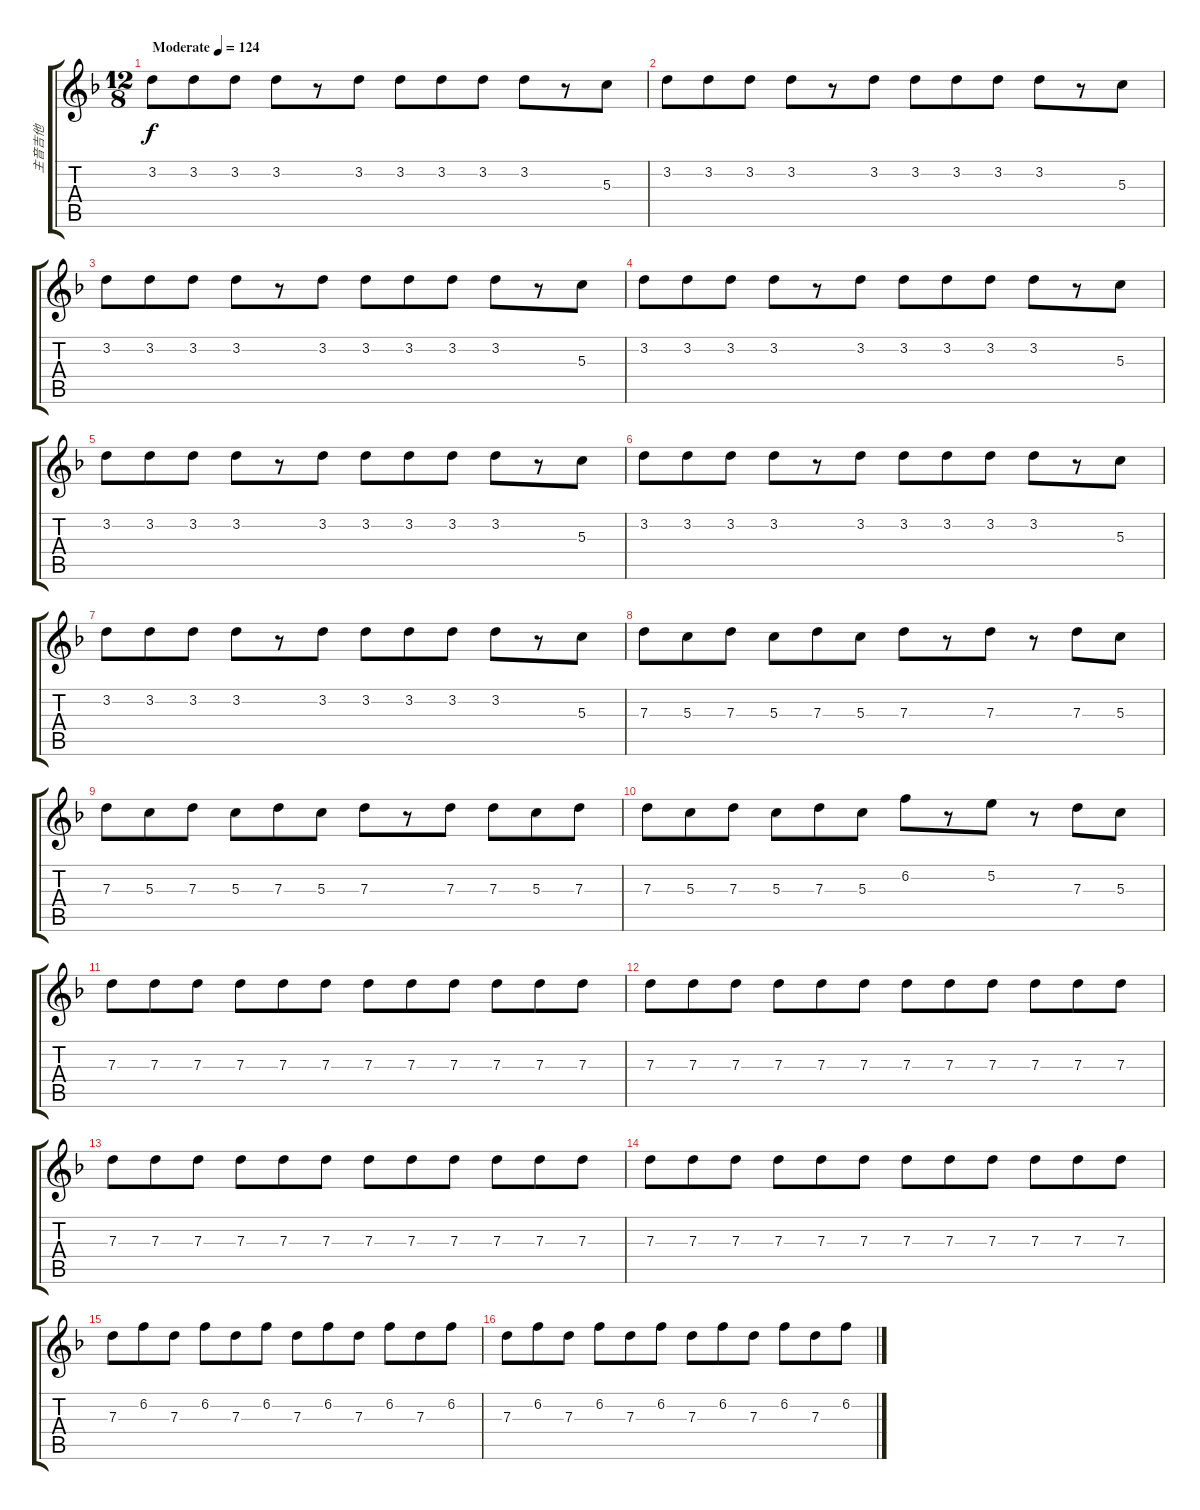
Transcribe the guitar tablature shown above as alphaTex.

\track ("主音吉他" "主音吉他") {instrument electricguitarjazz}
\staff {score tabs}
\tuning (E4 B3 G3 D3 A2 E2) {hide}
\ts (12 8)
\tempo (124 "Moderate")
\clef g2
\ks f
3.2.8{dy f instrument electricguitarjazz} 3.2.8 3.2.8 3.2.8 r.8 3.2.8 3.2.8 3.2.8 3.2.8 3.2.8 r.8 5.3.8 |
3.2.8 3.2.8 3.2.8 3.2.8 r.8 3.2.8 3.2.8 3.2.8 3.2.8 3.2.8 r.8 5.3.8 |
3.2.8 3.2.8 3.2.8 3.2.8 r.8 3.2.8 3.2.8 3.2.8 3.2.8 3.2.8 r.8 5.3.8 |
3.2.8 3.2.8 3.2.8 3.2.8 r.8 3.2.8 3.2.8 3.2.8 3.2.8 3.2.8 r.8 5.3.8 |
3.2.8 3.2.8 3.2.8 3.2.8 r.8 3.2.8 3.2.8 3.2.8 3.2.8 3.2.8 r.8 5.3.8 |
3.2.8 3.2.8 3.2.8 3.2.8 r.8 3.2.8 3.2.8 3.2.8 3.2.8 3.2.8 r.8 5.3.8 |
3.2.8 3.2.8 3.2.8 3.2.8 r.8 3.2.8 3.2.8 3.2.8 3.2.8 3.2.8 r.8 5.3.8 |
7.3.8 5.3.8 7.3.8 5.3.8 7.3.8 5.3.8 7.3.8 r.8 7.3.8 r.8 7.3.8 5.3.8 |
7.3.8 5.3.8 7.3.8 5.3.8 7.3.8 5.3.8 7.3.8 r.8 7.3.8 7.3.8 5.3.8 7.3.8 |
7.3.8 5.3.8 7.3.8 5.3.8 7.3.8 5.3.8 6.2.8 r.8 5.2.8 r.8 7.3.8 5.3.8 |
7.3.8{volume 7} 7.3.8 7.3.8 7.3.8 7.3.8 7.3.8 7.3.8 7.3.8 7.3.8 7.3.8 7.3.8 7.3.8 |
7.3.8 7.3.8 7.3.8 7.3.8 7.3.8 7.3.8 7.3.8 7.3.8 7.3.8 7.3.8 7.3.8 7.3.8 |
7.3.8 7.3.8 7.3.8 7.3.8 7.3.8 7.3.8 7.3.8 7.3.8 7.3.8 7.3.8 7.3.8 7.3.8 |
7.3.8 7.3.8 7.3.8 7.3.8 7.3.8 7.3.8 7.3.8 7.3.8 7.3.8 7.3.8 7.3.8 7.3.8 |
7.3.8 6.2.8 7.3.8 6.2.8 7.3.8 6.2.8 7.3.8 6.2.8 7.3.8 6.2.8 7.3.8 6.2.8 |
7.3.8 6.2.8 7.3.8 6.2.8 7.3.8 6.2.8 7.3.8 6.2.8 7.3.8 6.2.8 7.3.8 6.2.8
